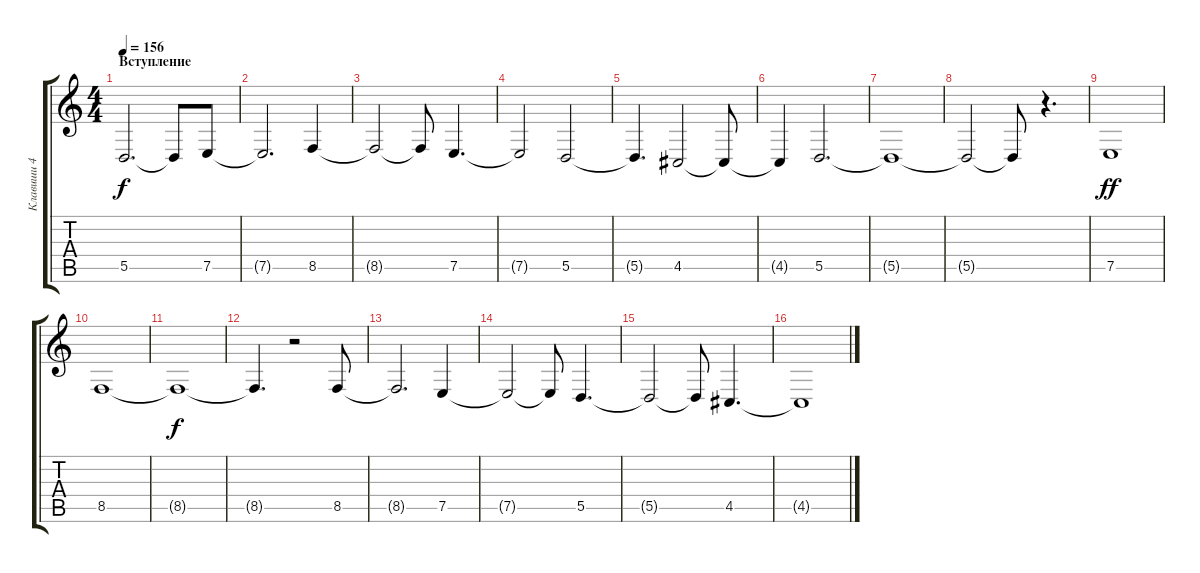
\track ("Клавиши 4" "Клавиши 4") {instrument churchorgan}
\staff {score tabs}
\tuning (E4 B3 G3 D3 A2 E2) {hide}
\ts (4 4)
\section ("" "Вступление")
\tempo 156
\clef g2
\ks c
5.5.2{d dy f instrument churchorgan} 5.5{t}.8 7.5.8 |
7.5{t}.2{d} 8.5.4 |
8.5{t}.2 8.5{t}.8 7.5.4{d} |
7.5{t}.2 5.5.2 |
5.5{t}.4{d} 4.5.2 4.5{t}.8 |
4.5{t}.4 5.5.2{d} |
5.5{t}.1 |
5.5{t}.2 5.5{t}.8 r.4{d} |
7.5.1{dy ff} |
8.5.1 |
8.5{t}.1{dy f} |
8.5{t}.4{d} r.2 8.5.8 |
8.5{t}.2{d} 7.5.4 |
7.5{t}.2 7.5{t}.8 5.5.4{d} |
5.5{t}.2 5.5{t}.8 4.5.4{d} |
4.5{t}.1
